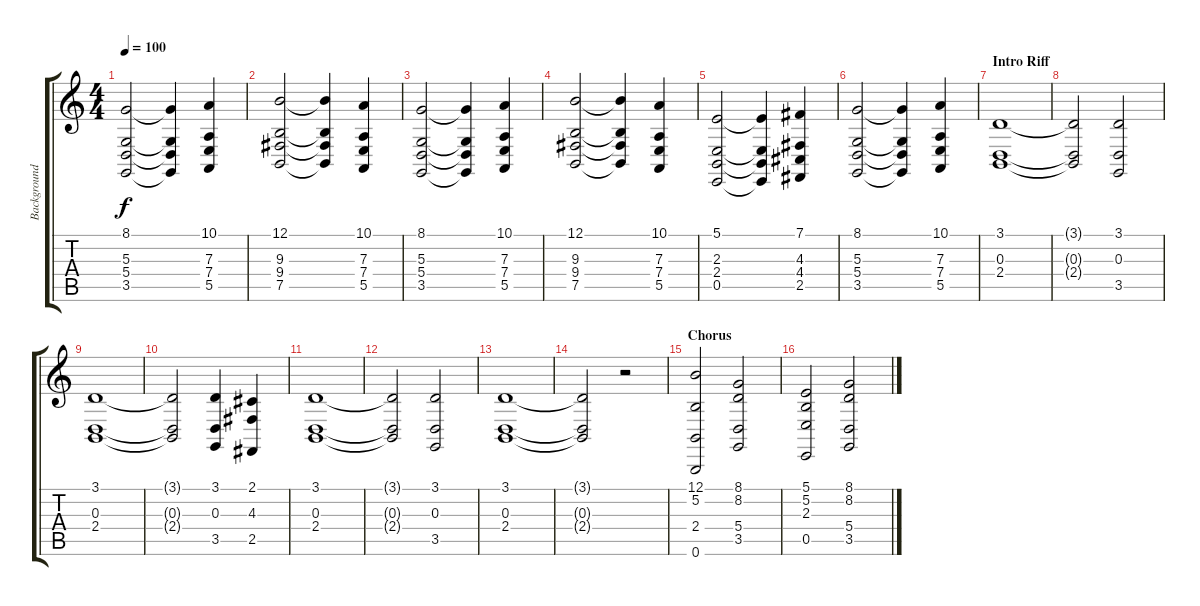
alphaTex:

\track ("Background Choir" "Background") {instrument choiraahs}
\staff {score tabs}
\tuning (B3 Gb3 D3 A2 E2 B1) {hide}
\ts (4 4)
\tempo 100
\clef g2
\ks c
(8.1 5.3 5.4 3.5).2{dy f} (8.1{t} 5.3{t} 5.4{t} 3.5{t}).4 (10.1 7.3 7.4 5.5).4 |
(12.1 9.3 9.4 7.5).2 (12.1{t} 9.3{t} 9.4{t} 7.5{t}).4 (10.1 7.3 7.4 5.5).4 |
(8.1 5.3 5.4 3.5).2 (8.1{t} 5.3{t} 5.4{t} 3.5{t}).4 (10.1 7.3 7.4 5.5).4 |
(12.1 9.3 9.4 7.5).2 (12.1{t} 9.3{t} 9.4{t} 7.5{t}).4 (10.1 7.3 7.4 5.5).4 |
(5.1 2.3 2.4 0.5).2 (5.1{t} 2.3{t} 2.4{t} 0.5{t}).4 (7.1 4.3 4.4 2.5).4 |
(8.1 5.3 5.4 3.5).2 (8.1{t} 5.3{t} 5.4{t} 3.5{t}).4 (10.1 7.3 7.4 5.5).4 |
\section ("" "Intro Riff")
(3.1 0.3 2.4).1 |
(3.1{t} 0.3{t} 2.4{t}).2 (3.1 0.3 3.5).2 |
(3.1 0.3 2.4).1 |
(3.1{t} 0.3{t} 2.4{t}).2 (3.1 0.3 3.5).4 (2.1 4.3 2.5).4 |
(3.1 0.3 2.4).1 |
(3.1{t} 0.3{t} 2.4{t}).2 (3.1 0.3 3.5).2 |
(3.1 0.3 2.4).1 |
(3.1{t} 0.3{t} 2.4{t}).2 r.2 |
\section ("" "Chorus")
(12.1 5.2 2.4 0.6).2 (8.1 8.2 5.4 3.5).2 |
(5.1 5.2 2.3 0.5).2 (8.1 8.2 5.4 3.5).2
